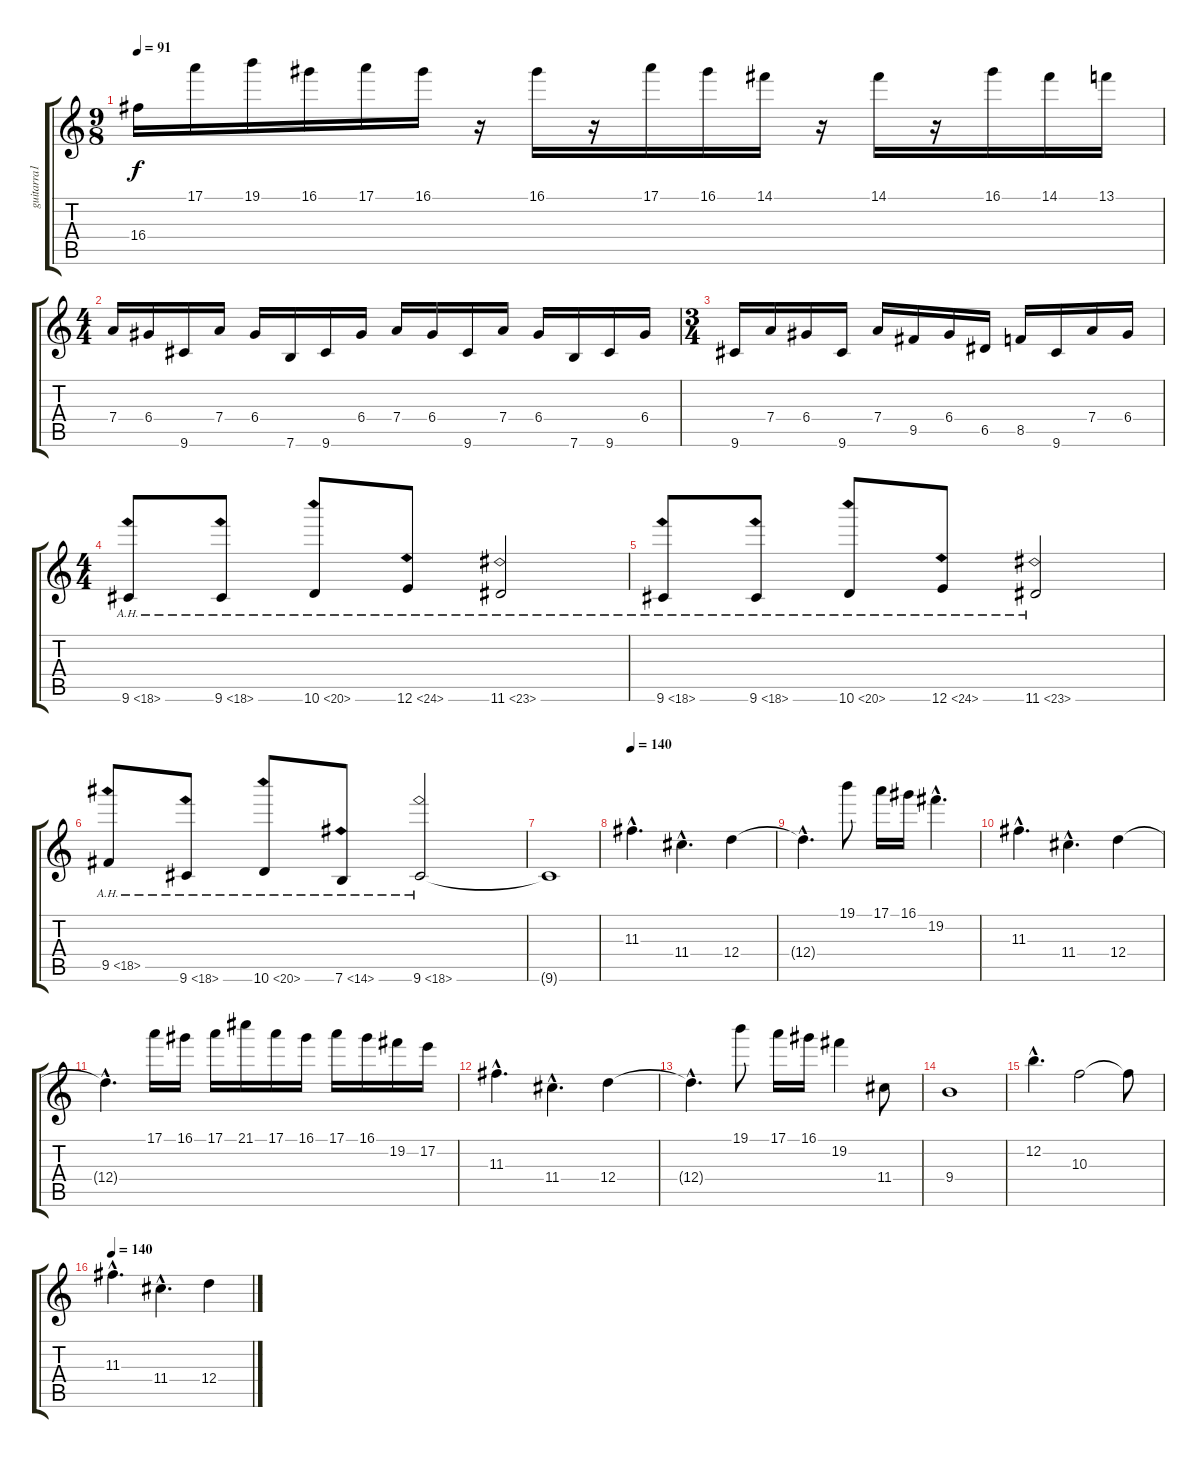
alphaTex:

\track ("guitarra1" "guitarra1") {instrument distortionguitar}
\staff {score tabs}
\tuning (E4 B3 G3 D3 A2 E2) {hide}
\ts (9 8)
\tempo 91
\clef g2
\ks c
16.4.16{dy f} 17.1.16 19.1.16 16.1.16 17.1.16 16.1.16 r.16 16.1.16 r.16 17.1.16 16.1.16 14.1.16 r.16 14.1.16 r.16 16.1.16 14.1.16 13.1.16 |
\ts (4 4)
7.4.16 6.4.16 9.6.16 7.4.16 6.4.16 7.6.16 9.6.16 6.4.16 7.4.16 6.4.16 9.6.16 7.4.16 6.4.16 7.6.16 9.6.16 6.4.16 |
\ts (3 4)
9.6.16 7.4.16 6.4.16 9.6.16 7.4.16 9.5.16 6.4.16 6.5.16 8.5.16 9.6.16 7.4.16 6.4.16 |
\ts (4 4)
9.6{ah 9}.8 9.6{ah 9}.8 10.6{ah 10}.8 12.6{ah 12}.8 11.6{ah 12}.2 |
9.6{ah 9}.8 9.6{ah 9}.8 10.6{ah 10}.8 12.6{ah 12}.8 11.6{ah 12}.2 |
9.5{ah 9}.8 9.6{ah 9}.8 10.6{ah 10}.8 7.6{ah 7}.8 9.6{ah 9}.2 |
9.6{t}.1 |
\tempo 140
11.3{hac}.4{d} 11.4{hac}.4{d} 12.4.4 |
12.4{hac t}.4{d} 19.1.8 17.1.16 16.1.16 19.2{hac}.4{d} |
11.3{hac}.4{d} 11.4{hac}.4{d} 12.4.4 |
12.4{hac t}.4{d} 17.1.16 16.1.16 17.1.16 21.1.16 17.1.16 16.1.16 17.1.16 16.1.16 19.2.16 17.2.16 |
11.3{hac}.4{d} 11.4{hac}.4{d} 12.4.4 |
12.4{hac t}.4{d} 19.1.8 17.1.16 16.1.16 19.2.4 11.4.8 |
9.4.1 |
12.2{hac}.4{d} 10.3.2 10.3{t}.8 |
\tempo 140
11.3{hac}.4{d} 11.4{hac}.4{d} 12.4.4
